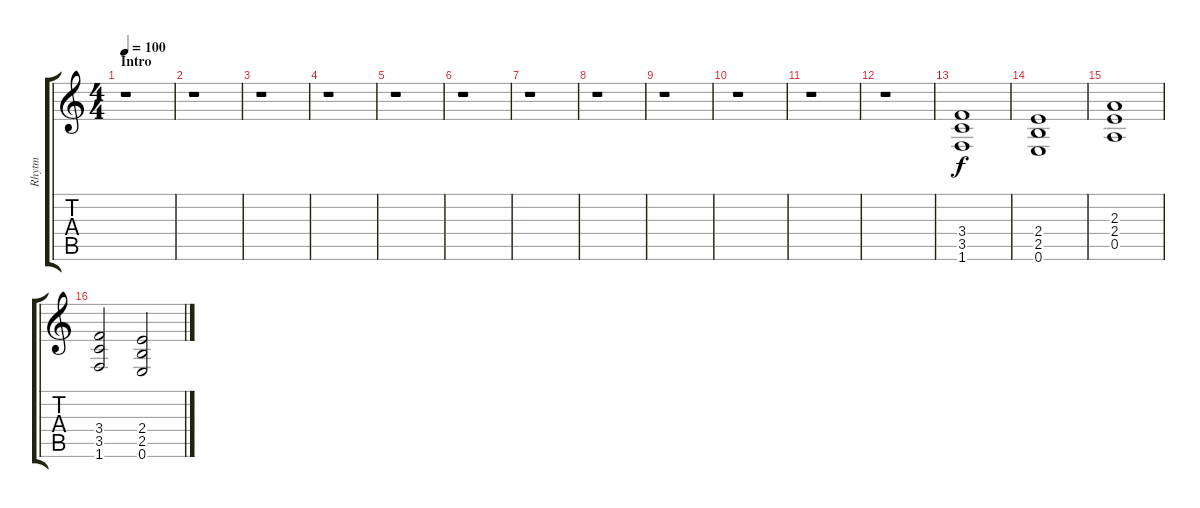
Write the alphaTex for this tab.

\track ("Rhytm" "Rhytm") {instrument distortionguitar}
\staff {score tabs}
\tuning (E4 B3 G3 D3 A2 E2) {hide}
\ts (4 4)
\section ("" "Intro")
\tempo 100
\clef g2
\ks c
r.1{dy f instrument distortionguitar} |
r.1 |
r.1 |
r.1 |
r.1 |
r.1 |
r.1 |
r.1 |
r.1 |
r.1 |
r.1 |
r.1 |
(3.4 3.5 1.6).1 |
(2.4 2.5 0.6).1 |
(2.3 2.4 0.5).1 |
(3.4 3.5 1.6).2 (2.4 2.5 0.6).2
